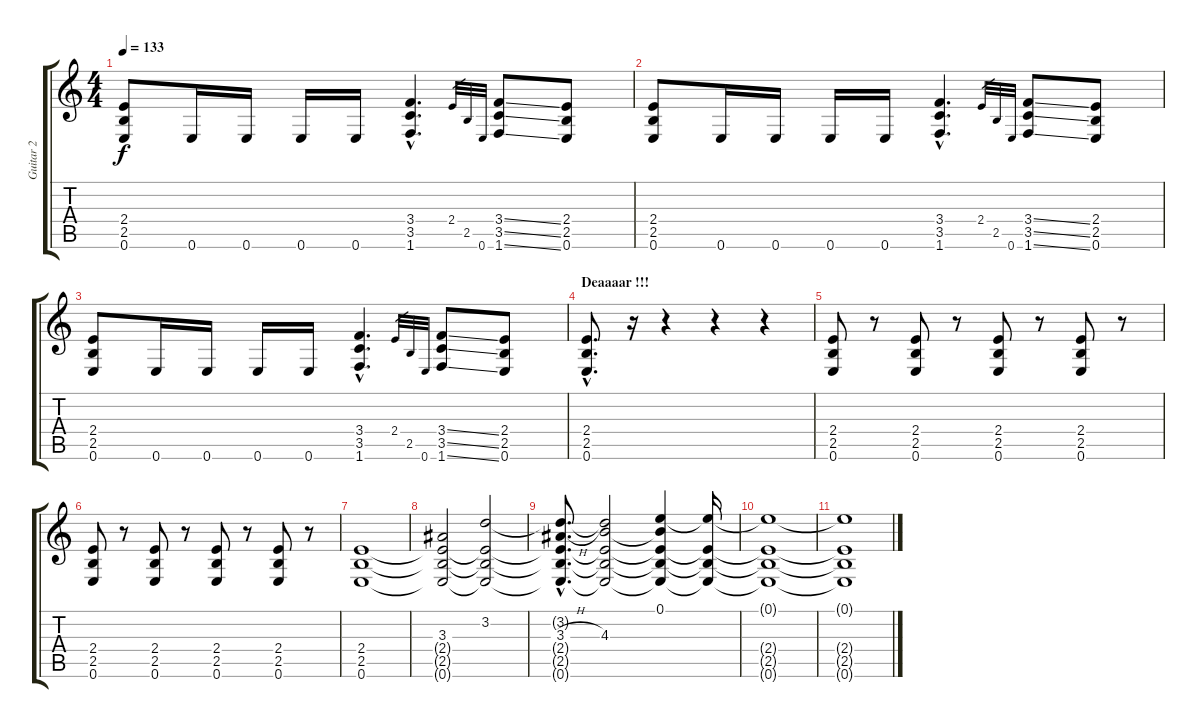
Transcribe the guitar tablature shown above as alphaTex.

\track ("Guitar 2" "Guitar 2") {instrument distortionguitar}
\staff {score tabs}
\tuning (E4 B3 G3 D3 A2 E2) {hide}
\ts (4 4)
\tempo 133
\clef g2
\ks c
(2.4 2.5 0.6).8{dy f} 0.6.16 0.6.16 0.6.16 0.6.16 (3.4{hac} 3.5{hac} 1.6{hac}).4{d} 2.4.32{gr} 2.5.32{gr} 0.6.32{gr} (3.4{ss} 3.5{ss} 1.6{ss}).8 (2.4 2.5 0.6).8 |
(2.4 2.5 0.6).8 0.6.16 0.6.16 0.6.16 0.6.16 (3.4{hac} 3.5{hac} 1.6{hac}).4{d} 2.4.32{gr} 2.5.32{gr} 0.6.32{gr} (3.4{ss} 3.5{ss} 1.6{ss}).8 (2.4 2.5 0.6).8 |
(2.4 2.5 0.6).8 0.6.16 0.6.16 0.6.16 0.6.16 (3.4{hac} 3.5{hac} 1.6{hac}).4{d} 2.4.32{gr} 2.5.32{gr} 0.6.32{gr} (3.4{ss} 3.5{ss} 1.6{ss}).8 (2.4 2.5 0.6).8 |
\section ("" "Deaaaar !!!")
(2.4{hac} 2.5{hac} 0.6{hac}).8{d} r.16 r.4 r.4 r.4 |
(2.4 2.5 0.6).8{volume 14} r.8 (2.4 2.5 0.6).8 r.8 (2.4 2.5 0.6).8 r.8 (2.4 2.5 0.6).8 r.8 |
(2.4 2.5 0.6).8 r.8 (2.4 2.5 0.6).8 r.8 (2.4 2.5 0.6).8 r.8 (2.4 2.5 0.6).8 r.8 |
(2.4 2.5 0.6).1 |
(3.3 2.4{t} 2.5{t} 0.6{t}).2 (3.2 2.4{t} 2.5{t} 0.6{t}).2 |
(3.2{hac t} 3.3{h hac} 2.4{hac t} 2.5{hac t} 0.6{hac t}).8{d} (3.2{t} 4.3 2.4{t} 2.5{t} 0.6{t}).2 (0.1 4.3{t} 2.4{t} 2.5{t} 0.6{t}).4 (0.1{t} 2.4{t} 2.5{t} 0.6{t}).16 |
(0.1{t} 2.4{t} 2.5{t} 0.6{t}).1 |
(0.1{t} 2.4{t} 2.5{t} 0.6{t}).1
